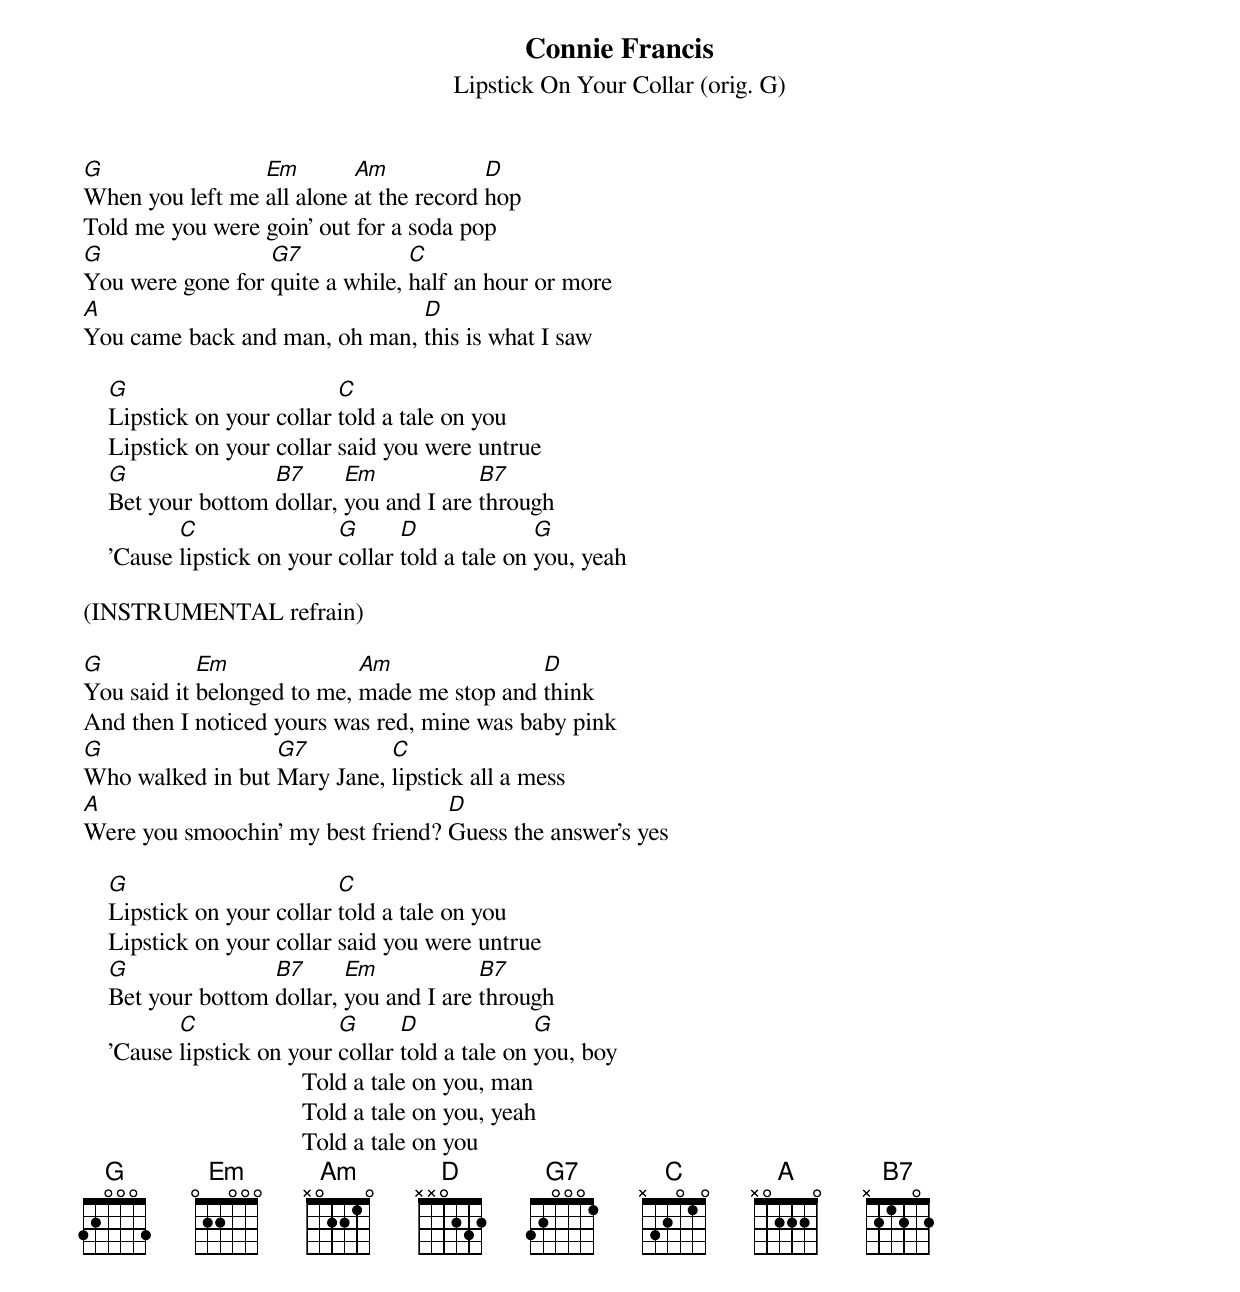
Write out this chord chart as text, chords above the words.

Connie Francis
Lipstick On Your Collar (orig. G)

G                Em        Am            D
When you left me all alone at the record hop
Told me you were goin' out for a soda pop
G                 G7             C
You were gone for quite a while, half an hour or more
A                              D
You came back and man, oh man, this is what I saw

    G                       C
    Lipstick on your collar told a tale on you
    Lipstick on your collar said you were untrue
    G               B7      Em            B7
    Bet your bottom dollar, you and I are through
           C                G      D              G
    'Cause lipstick on your collar told a tale on you, yeah

(INSTRUMENTAL refrain)

G           Em              Am               D
You said it belonged to me, made me stop and think
And then I noticed yours was red, mine was baby pink
G                 G7         C
Who walked in but Mary Jane, lipstick all a mess
A                                  D
Were you smoochin' my best friend? Guess the answer's yes

    G                       C
    Lipstick on your collar told a tale on you
    Lipstick on your collar said you were untrue
    G               B7      Em            B7
    Bet your bottom dollar, you and I are through
           C                G      D              G
    'Cause lipstick on your collar told a tale on you, boy
                                   Told a tale on you, man
                                   Told a tale on you, yeah
                                   Told a tale on you
